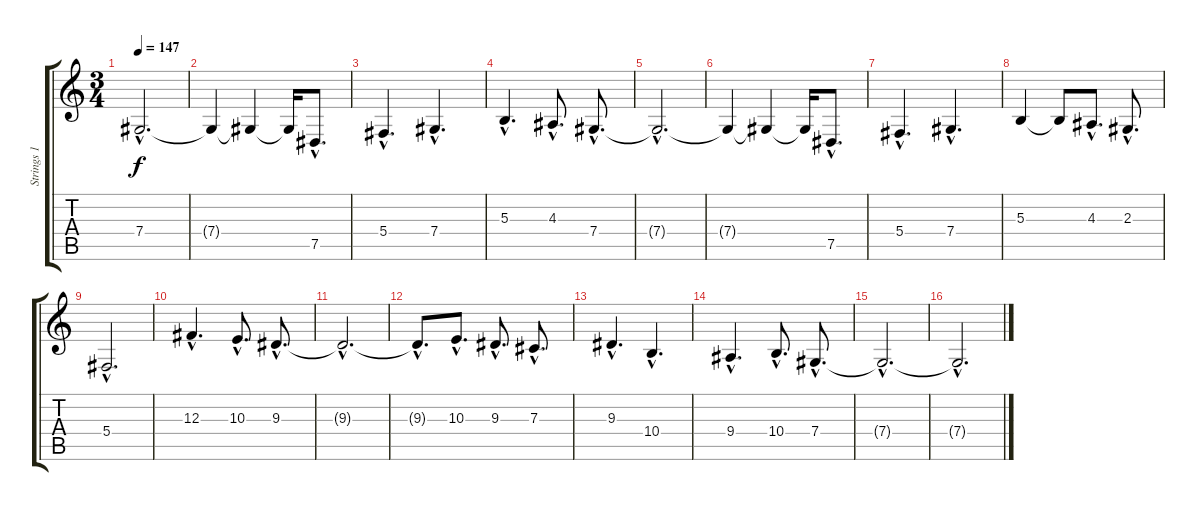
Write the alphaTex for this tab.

\track ("Strings 1" "Strings 1") {instrument stringensemble1}
\staff {score tabs}
\tuning (Eb4 Bb3 Gb3 Db3 Ab2 Eb2) {hide}
\ts (3 4)
\tempo 147
\clef g2
\ks c
7.4{hac t}.2{d dy f} |
7.4{t}.4{volume 0 balance 2 instrument flute} 7.4{t}.4 7.4{t}.16 7.5{hac}.8{d volume 6} |
5.4{hac}.4{d} 7.4{hac}.4{d} |
5.3{hac}.4{d} 4.3{hac}.8{d} 7.4{hac}.8{d} |
7.4{hac t}.2{d} |
7.4{t}.4{balance 2 instrument flute} 7.4{t}.4 7.4{t}.16 7.5{hac}.8{d} |
5.4{hac}.4{d} 7.4{hac}.4{d} |
5.3.4 5.3{t}.8 4.3{hac}.8{d} 2.3{hac}.8{d} |
5.4{hac}.2{d} |
12.3{hac}.4{d} 10.3{hac}.8{d} 9.3{hac}.8{d} |
9.3{hac t}.2{d} |
9.3{hac t}.8{d} 10.3{hac}.8{d} 9.3{hac}.8{d} 7.3{hac}.8{d} |
9.3{hac}.4{d} 10.4{hac}.4{d} |
9.4{hac}.4{d} 10.4{hac}.8{d} 7.4{hac}.8{d} |
7.4{hac t}.2{d} |
7.4{hac t}.2{d}
